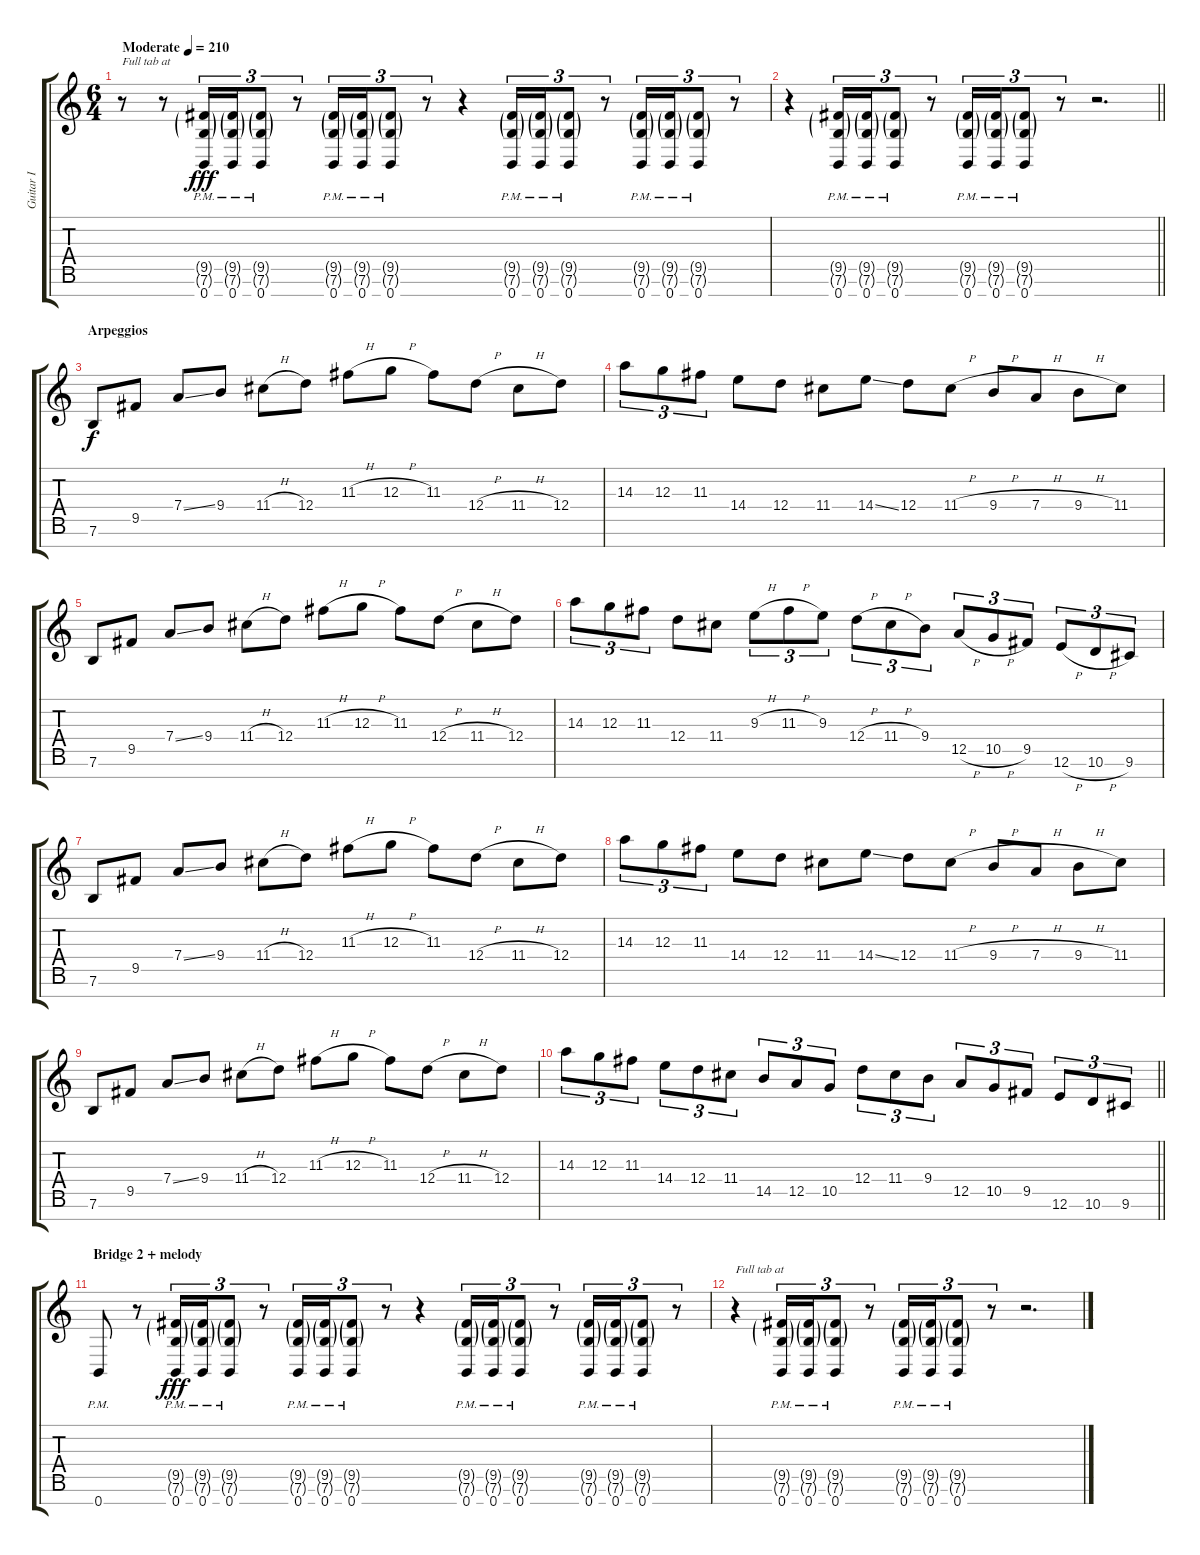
\track ("Guitar I" "Guitar I") {instrument distortionguitar}
\staff {score tabs}
\tuning (E4 B3 G3 D3 A2 E2 B1) {hide}
\ts (6 4)
\tempo (210 "Moderate")
\clef g2
\ks c
r.8{txt "Full tab at" dy fff volume 0 instrument distortionguitar} r.8{volume 13} (9.5{g} 7.6{g} 0.7{pm}).16{tu (3 2)} (9.5{g} 7.6{g} 0.7{pm}).16{tu (3 2)} (9.5{g} 7.6{g} 0.7{pm}).8{tu (3 2)} r.8{tu (3 2)} (9.5{g} 7.6{g} 0.7{pm}).16{tu (3 2)} (9.5{g} 7.6{g} 0.7{pm}).16{tu (3 2)} (9.5{g} 7.6{g} 0.7{pm}).8{tu (3 2)} r.8{tu (3 2)} r.4 (9.5{g} 7.6{g} 0.7{pm}).16{tu (3 2)} (9.5{g} 7.6{g} 0.7{pm}).16{tu (3 2)} (9.5{g} 7.6{g} 0.7{pm}).8{tu (3 2)} r.8{tu (3 2)} (9.5{g} 7.6{g} 0.7{pm}).16{tu (3 2)} (9.5{g} 7.6{g} 0.7{pm}).16{tu (3 2)} (9.5{g} 7.6{g} 0.7{pm}).8{tu (3 2)} r.8{tu (3 2)} |
\barLineRight lightlight
r.4 (9.5{g} 7.6{g} 0.7{pm}).16{tu (3 2)} (9.5{g} 7.6{g} 0.7{pm}).16{tu (3 2)} (9.5{g} 7.6{g} 0.7{pm}).8{tu (3 2)} r.8{tu (3 2)} (9.5{g} 7.6{g} 0.7{pm}).16{tu (3 2)} (9.5{g} 7.6{g} 0.7{pm}).16{tu (3 2)} (9.5{g} 7.6{g} 0.7{pm}).8{tu (3 2)} r.8{tu (3 2)} r.2{d} |
\section ("" "Arpeggios")
7.6.8{dy f balance 8} 9.5.8 7.4{ss}.8 9.4.8 11.4{h}.8 12.4.8 11.3{h}.8 12.3{h}.8 11.3.8 12.4{h}.8 11.4{h}.8 12.4.8 |
14.3.8{tu (3 2)} 12.3.8{tu (3 2)} 11.3.8{tu (3 2)} 14.4.8 12.4.8 11.4.8 14.4{ss}.8 12.4.8 11.4{h}.8 9.4{h}.8 7.4{h}.8 9.4{h}.8 11.4.8 |
7.6.8 9.5.8 7.4{ss}.8 9.4.8 11.4{h}.8 12.4.8 11.3{h}.8 12.3{h}.8 11.3.8 12.4{h}.8 11.4{h}.8 12.4.8 |
14.3.8{tu (3 2)} 12.3.8{tu (3 2)} 11.3.8{tu (3 2)} 12.4.8 11.4.8 9.3{h}.8{tu (3 2)} 11.3{h}.8{tu (3 2)} 9.3.8{tu (3 2)} 12.4{h}.8{tu (3 2)} 11.4{h}.8{tu (3 2)} 9.4.8{tu (3 2)} 12.5{h}.8{tu (3 2)} 10.5{h}.8{tu (3 2)} 9.5.8{tu (3 2)} 12.6{h}.8{tu (3 2)} 10.6{h}.8{tu (3 2)} 9.6.8{tu (3 2)} |
7.6.8 9.5.8 7.4{ss}.8 9.4.8 11.4{h}.8 12.4.8 11.3{h}.8 12.3{h}.8 11.3.8 12.4{h}.8 11.4{h}.8 12.4.8 |
14.3.8{tu (3 2)} 12.3.8{tu (3 2)} 11.3.8{tu (3 2)} 14.4.8 12.4.8 11.4.8 14.4{ss}.8 12.4.8 11.4{h}.8 9.4{h}.8 7.4{h}.8 9.4{h}.8 11.4.8 |
7.6.8 9.5.8 7.4{ss}.8 9.4.8 11.4{h}.8 12.4.8 11.3{h}.8 12.3{h}.8 11.3.8 12.4{h}.8 11.4{h}.8 12.4.8 |
\barLineRight lightlight
14.3.8{tu (3 2)} 12.3.8{tu (3 2)} 11.3.8{tu (3 2)} 14.4.8{tu (3 2)} 12.4.8{tu (3 2)} 11.4.8{tu (3 2)} 14.5.8{tu (3 2)} 12.5.8{tu (3 2)} 10.5.8{tu (3 2)} 12.4.8{tu (3 2)} 11.4.8{tu (3 2)} 9.4.8{tu (3 2)} 12.5.8{tu (3 2)} 10.5.8{tu (3 2)} 9.5.8{tu (3 2)} 12.6.8{tu (3 2)} 10.6.8{tu (3 2)} 9.6.8{tu (3 2)} |
\section ("" "Bridge 2 + melody")
0.7{pm}.8{volume 13 balance 0} r.8 (9.5{g} 7.6{g} 0.7{pm}).16{tu (3 2) dy fff} (9.5{g} 7.6{g} 0.7{pm}).16{tu (3 2)} (9.5{g} 7.6{g} 0.7{pm}).8{tu (3 2)} r.8{tu (3 2)} (9.5{g} 7.6{g} 0.7{pm}).16{tu (3 2)} (9.5{g} 7.6{g} 0.7{pm}).16{tu (3 2)} (9.5{g} 7.6{g} 0.7{pm}).8{tu (3 2)} r.8{tu (3 2)} r.4 (9.5{g} 7.6{g} 0.7{pm}).16{tu (3 2)} (9.5{g} 7.6{g} 0.7{pm}).16{tu (3 2)} (9.5{g} 7.6{g} 0.7{pm}).8{tu (3 2)} r.8{tu (3 2)} (9.5{g} 7.6{g} 0.7{pm}).16{tu (3 2)} (9.5{g} 7.6{g} 0.7{pm}).16{tu (3 2)} (9.5{g} 7.6{g} 0.7{pm}).8{tu (3 2)} r.8{tu (3 2)} |
r.4{txt "Full tab at"} (9.5{g} 7.6{g} 0.7{pm}).16{tu (3 2)} (9.5{g} 7.6{g} 0.7{pm}).16{tu (3 2)} (9.5{g} 7.6{g} 0.7{pm}).8{tu (3 2)} r.8{tu (3 2)} (9.5{g} 7.6{g} 0.7{pm}).16{tu (3 2)} (9.5{g} 7.6{g} 0.7{pm}).16{tu (3 2)} (9.5{g} 7.6{g} 0.7{pm}).8{tu (3 2)} r.8{tu (3 2)} r.2{d}
